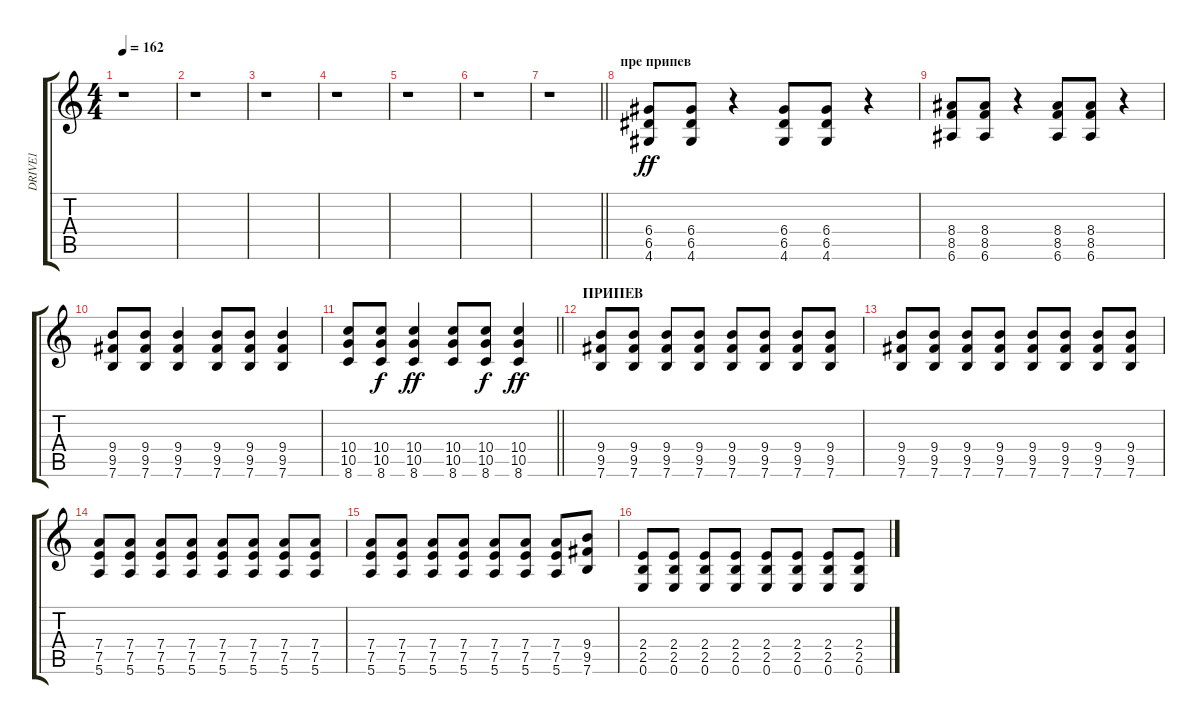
\track ("DRIVE1" "DRIVE1") {instrument distortionguitar}
\staff {score tabs}
\tuning (E4 B3 G3 D3 A2 E2) {hide}
\ts (4 4)
\tempo 162
\clef g2
\ks c
r.1{dy ff} |
r.1 |
r.1 |
r.1 |
r.1 |
r.1 |
\barLineRight lightlight
r.1 |
\section ("" "пре припев")
(6.4 6.5 4.6).8 (6.4 6.5 4.6).8 r.4 (6.4 6.5 4.6).8 (6.4 6.5 4.6).8 r.4 |
(8.4 8.5 6.6).8 (8.4 8.5 6.6).8 r.4 (8.4 8.5 6.6).8 (8.4 8.5 6.6).8 r.4 |
(9.4 9.5 7.6).8 (9.4 9.5 7.6).8 (9.4 9.5 7.6).4 (9.4 9.5 7.6).8 (9.4 9.5 7.6).8 (9.4 9.5 7.6).4 |
\barLineRight lightlight
(10.4 10.5 8.6).8 (10.4 10.5 8.6).8{dy f} (10.4 10.5 8.6).4{dy ff} (10.4 10.5 8.6).8 (10.4 10.5 8.6).8{dy f} (10.4 10.5 8.6).4{dy ff} |
\section ("" "ПРИПЕВ")
(9.4 9.5 7.6).8 (9.4 9.5 7.6).8 (9.4 9.5 7.6).8 (9.4 9.5 7.6).8 (9.4 9.5 7.6).8 (9.4 9.5 7.6).8 (9.4 9.5 7.6).8 (9.4 9.5 7.6).8 |
(9.4 9.5 7.6).8 (9.4 9.5 7.6).8 (9.4 9.5 7.6).8 (9.4 9.5 7.6).8 (9.4 9.5 7.6).8 (9.4 9.5 7.6).8 (9.4 9.5 7.6).8 (9.4 9.5 7.6).8 |
(7.4 7.5 5.6).8 (7.4 7.5 5.6).8 (7.4 7.5 5.6).8 (7.4 7.5 5.6).8 (7.4 7.5 5.6).8 (7.4 7.5 5.6).8 (7.4 7.5 5.6).8 (7.4 7.5 5.6).8 |
(7.4 7.5 5.6).8 (7.4 7.5 5.6).8 (7.4 7.5 5.6).8 (7.4 7.5 5.6).8 (7.4 7.5 5.6).8 (7.4 7.5 5.6).8 (7.4 7.5 5.6).8 (9.4 9.5 7.6).8 |
(2.4 2.5 0.6).8 (2.4 2.5 0.6).8 (2.4 2.5 0.6).8 (2.4 2.5 0.6).8 (2.4 2.5 0.6).8 (2.4 2.5 0.6).8 (2.4 2.5 0.6).8 (2.4 2.5 0.6).8
